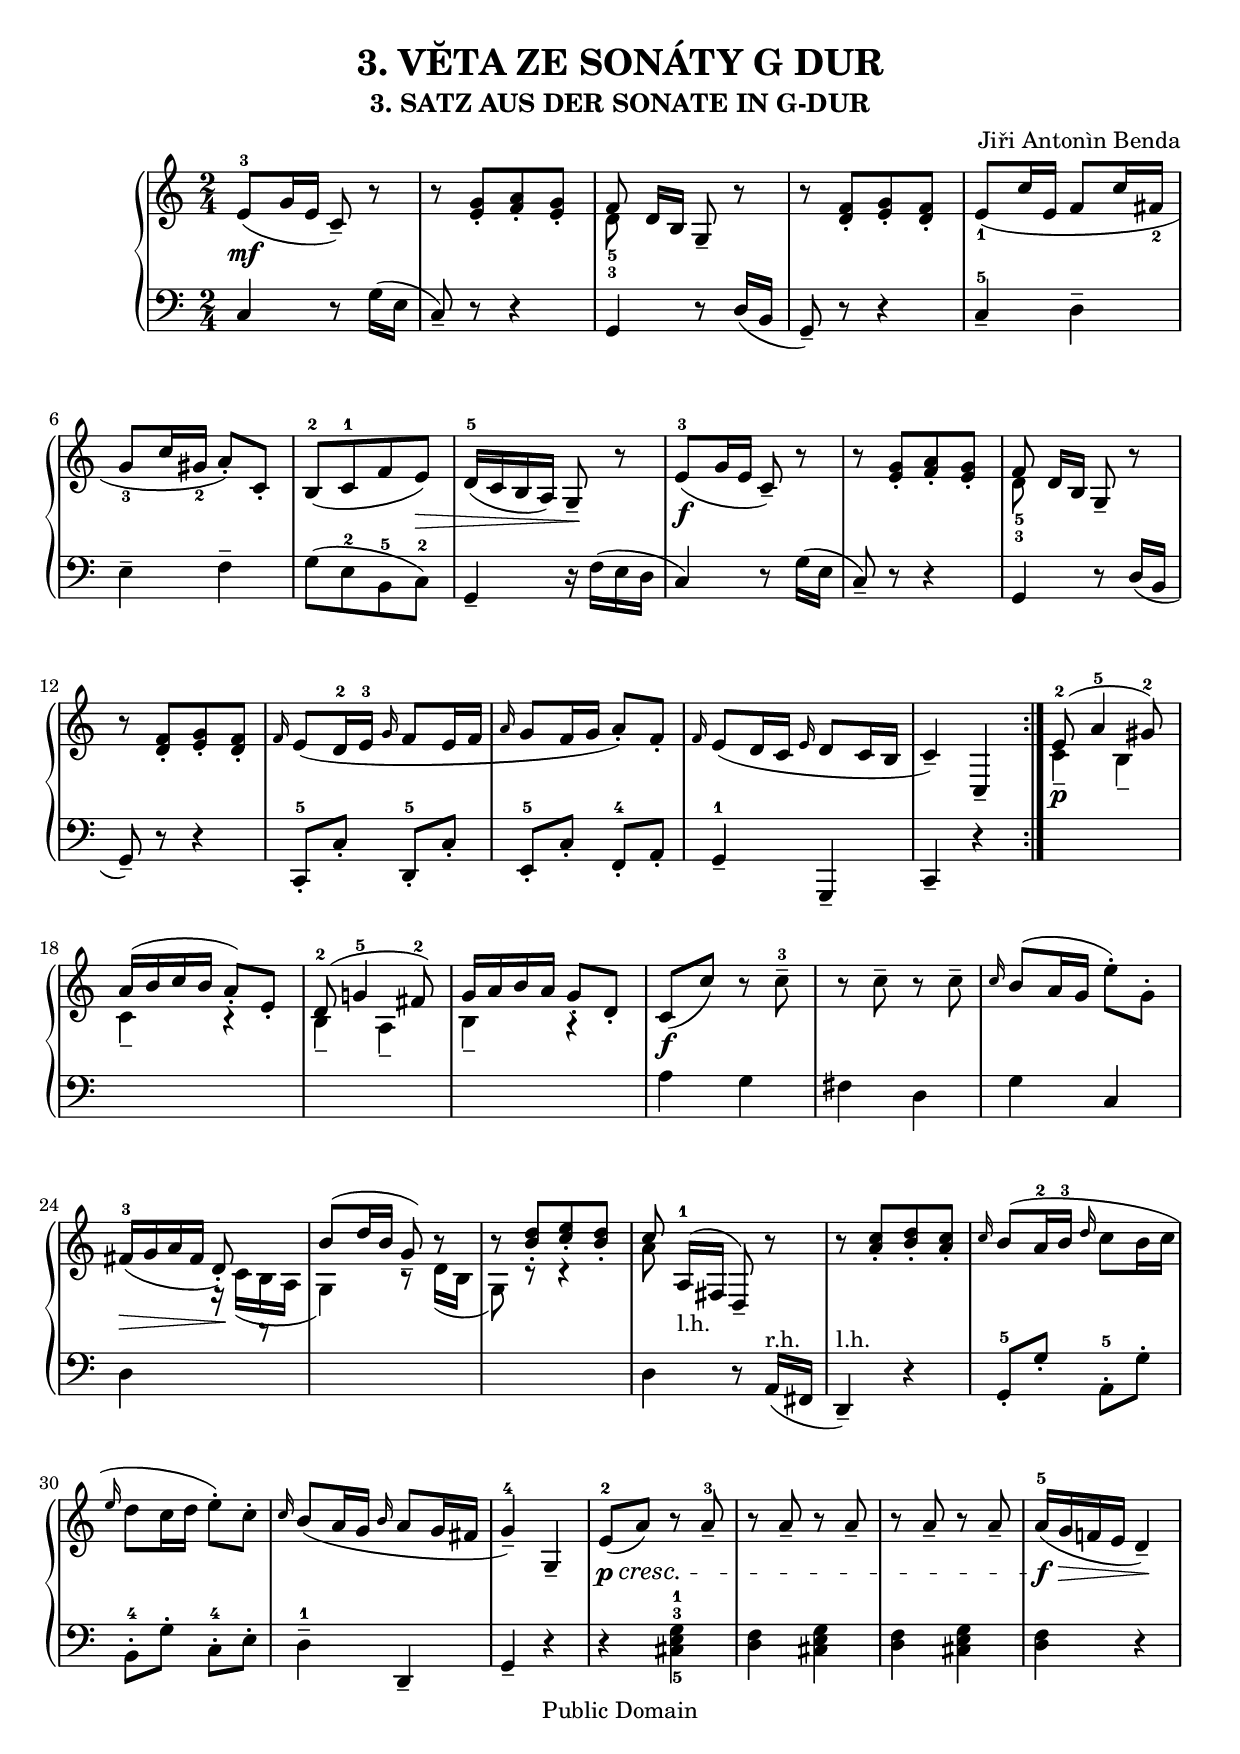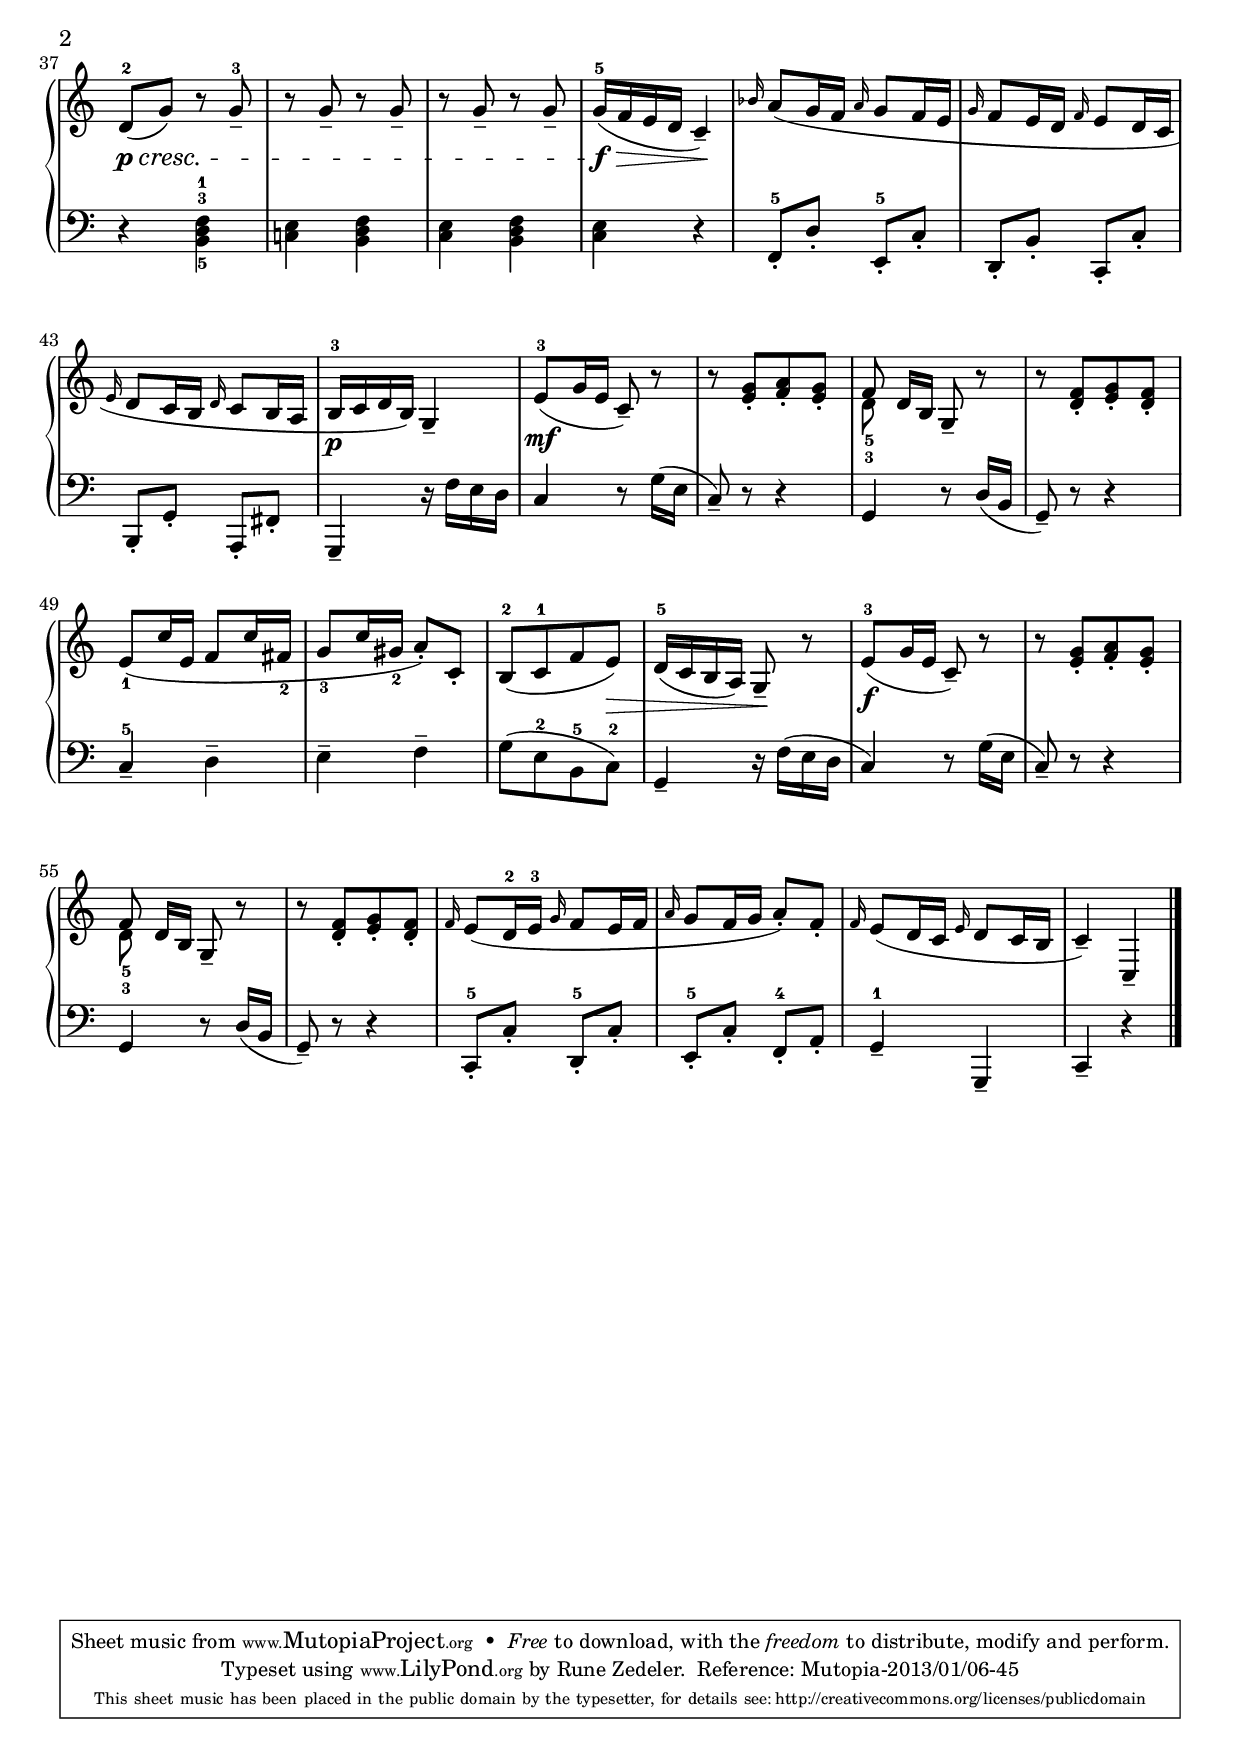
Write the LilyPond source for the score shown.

\include "nederlands.ly"
#(set-global-staff-size 20)

\header{
	title =       "3. VĔTA ZE SONÁTY G DUR"
	subtitle =    "3. SATZ AUS DER SONATE IN G-DUR"
	composer =    "Jiři Antonìn Benda"

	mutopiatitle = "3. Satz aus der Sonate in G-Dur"
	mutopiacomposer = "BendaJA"
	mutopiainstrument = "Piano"
	date = "18th Century"
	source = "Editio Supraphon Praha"
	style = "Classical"
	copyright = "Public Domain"

	filename = "Benda_SonateG3.ly"
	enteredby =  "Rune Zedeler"
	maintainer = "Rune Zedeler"
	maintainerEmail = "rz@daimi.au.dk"

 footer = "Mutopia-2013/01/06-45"
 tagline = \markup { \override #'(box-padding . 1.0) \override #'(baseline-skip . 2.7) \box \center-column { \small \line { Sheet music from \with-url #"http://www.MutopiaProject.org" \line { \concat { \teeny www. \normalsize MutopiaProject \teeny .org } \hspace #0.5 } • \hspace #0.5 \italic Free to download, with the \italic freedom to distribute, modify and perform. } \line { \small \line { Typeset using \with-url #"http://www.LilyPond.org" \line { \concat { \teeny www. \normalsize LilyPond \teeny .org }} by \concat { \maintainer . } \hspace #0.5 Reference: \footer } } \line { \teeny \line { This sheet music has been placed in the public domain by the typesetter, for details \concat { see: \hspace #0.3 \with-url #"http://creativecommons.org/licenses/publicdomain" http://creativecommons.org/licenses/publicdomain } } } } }
}

\version "2.16.1"

au =  {\stemUp \tieUp \slurUp}
ad =  {\stemDown \tieDown \slurDown}
ab =  {\stemNeutral \tieNeutral \slurNeutral}

su = {\change Staff = up}
sd = {\change Staff = down}

mela =  {
   \ab
   e'8[^3\mf( g'16 e']  c'8)-- r |
   r <e' g'>[-. <f' a'>-. <e' g'>-.] |
   <<f' \\ d'_5_3>> d'16 b g8-- r |
   r <d' f'>[-. <e' g'>-. <d' f'>-.] |
   e'8_1( c''16 e' f'8 c''16 fis'_2 |
   g'8_3 c''16 gis'_2 a'8)-. c'-. |
   b[-2( c'-1 f'  e')\>] |
   d'16-5( c' b  a)  g8\!-- r |
   e'8[^3\f( g'16 e']  c'8)-- r |
   r <e' g'>[-. <f' a'>-. <e' g'>-.] |
   <<f' \\ d'_5_3>> d'16 b g8-- r |
   r <d' f'>[-. <e' g'>-. <d' f'>-.] |
   \grace f'16 e'8( d'16-2 e'-3 \grace g'16 f'8 e'16 f' |
   \grace a'16 g'8 f'16 g'   a'8)-. f' -. |
   \grace f'16 e'8( d'16 c' \grace e'16 d'8 c'16 b |
   c'4)-- c-- |
}

melb =  {
   \au e'8-2\p( a'4-5  gis'8)-2 a'16( b' c'' b'  a'8)-. e'-. d'8-2( g'!4-5  fis'8)-2 g'16 a' b' a' g'8-. d'-. |
   \ab c'8\f (  c'') r c''-3-- r c''-- r c''-- \grace c''16 b'8( a'16 g'  e''8)-. g'-. fis'16-3( \> g' a' fis'  d'8\!)-. r |
   \au b'8( d''16 b'  g'8)-- r r <b' d''>[-. <c'' e''>-. <b' d''>-.] <<c'' \\ a'>> a16-1_"l.h."( fis  d8)-- r r <a' c''>[-. <b' d''>-. <a' c''>-.] |
   \ab \grace c''16 b'8( a'16-2 b'-3  \grace d''16 c''8 b'16 c''
   \grace e''16 d''8 c''16 d''  e''8)-. c''-. \grace c''16 b'8( a'16 g' \grace b'16 a'8 g'16 fis'  g'4)-4-- g-- |
   e'8^2\p( \cresc  a')  r a'^3-- r a'-- r a'-- r a'-- r a'-- a'16^5\f( \> g' f'! e'  d'4\!)--
   d'8^2\p( \cresc  g')  r g'^3-- r g'-- r g'-- r g'-- r g'-- g'16^5\f( \> f' e' d'  c'4\!)--
   \grace bes'16 a'8( g'16 f'  \grace a'16 g'8 f'16 e'
   \grace g'16 f'8 e'16 d'  \grace f'16 e'8 d'16 c'
   \grace e'16 d'8 c'16 b  \grace d'16 c'8 b16 a b-3\p c' d'  b) g4-- |
}

basa =  {
   c4 r8 g16( e  c8)-- r8 r4 g,4 r8 d16( b,  g,8)-- r8 r4 |
   c4-5-- d-- e-- f--  g8[( e-2 b,-5  c)-2] g,4-- r16 f( e d |
    c4) r8 g16( e  c8)-- r8 r4 g,4 r8 d16( b,  g,8)-- r8 r4 |
   c,8-5-. c-. d,8-5-. c-. e,8-5-. c-. f,8-4-. a,-. g,4-1-- g,,-- c,-- r |
}

basb =  {
   \su \ad c'4_- b_- c'_- r b_- a_- b_- r |
   \sd \ab a g fis d g c d \su \ad r16 c'( b a |
    g4) r8 d'16( b  g8) r r4 \sd \ab d4 r8 a,16(^"r.h."( fis,  d,4)--^"l.h." r |
   g,8-5-. g-. a,-5-. g-. b,-4-. g-. c-4-. e-. d4-1-- d,-- g,-- r |
   r <cis-5 e-3 g-1> <d f> <cis e g> <d f> <cis e g> <d f> r |
   r <b,-5 d-3 f-1> <c! e> <b, d f> <c e> <b, d f> <c e> r |
   f,8-5-. d-. e,-5-. c-. d,-. b,-. c,-. c-. b,,-. g,-. a,,-. fis,-. g,,4-- r16 f16 e d |
}

\score{
  \context PianoStaff <<
    \context Staff = "up" {
      \key c \major \clef "G" \time 2/4
      \repeat volta 2 {\mela} \melb \mela \bar "|."
    }
    \context Staff = "down" {
      \key c \major \clef "F" \time 2/4
      \repeat volta 2 {\basa} \basb \basa \bar "|."
    }
  >>
  \midi{}
  \layout{
  }
}
